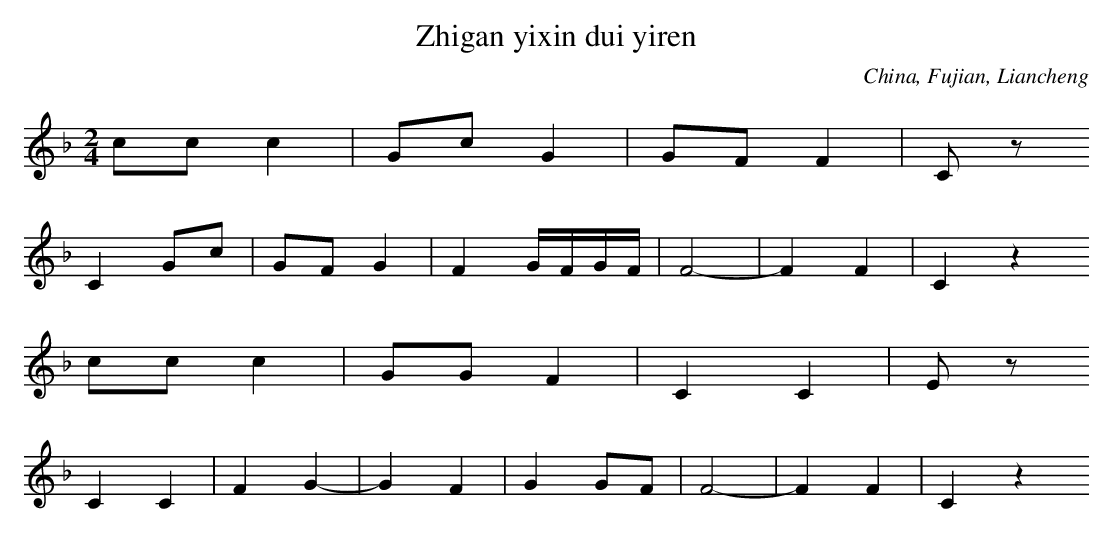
X:1
T: Zhigan yixin dui yiren
O: China, Fujian, Liancheng
M: 2/4
L: 1/16
K: F
c2c2c4 | G2c2G4 | G2F2F4 | C2z2
C4G2c2 | G2F2G4 | F4GFGF | F8- | F4F4 | C4z4
c2c2c4 | G2G2F4 | C4C4 | E2z2
C4C4 | F4G4- | G4F4 | G4G2F2 | F8- | F4F4 | C4z4
